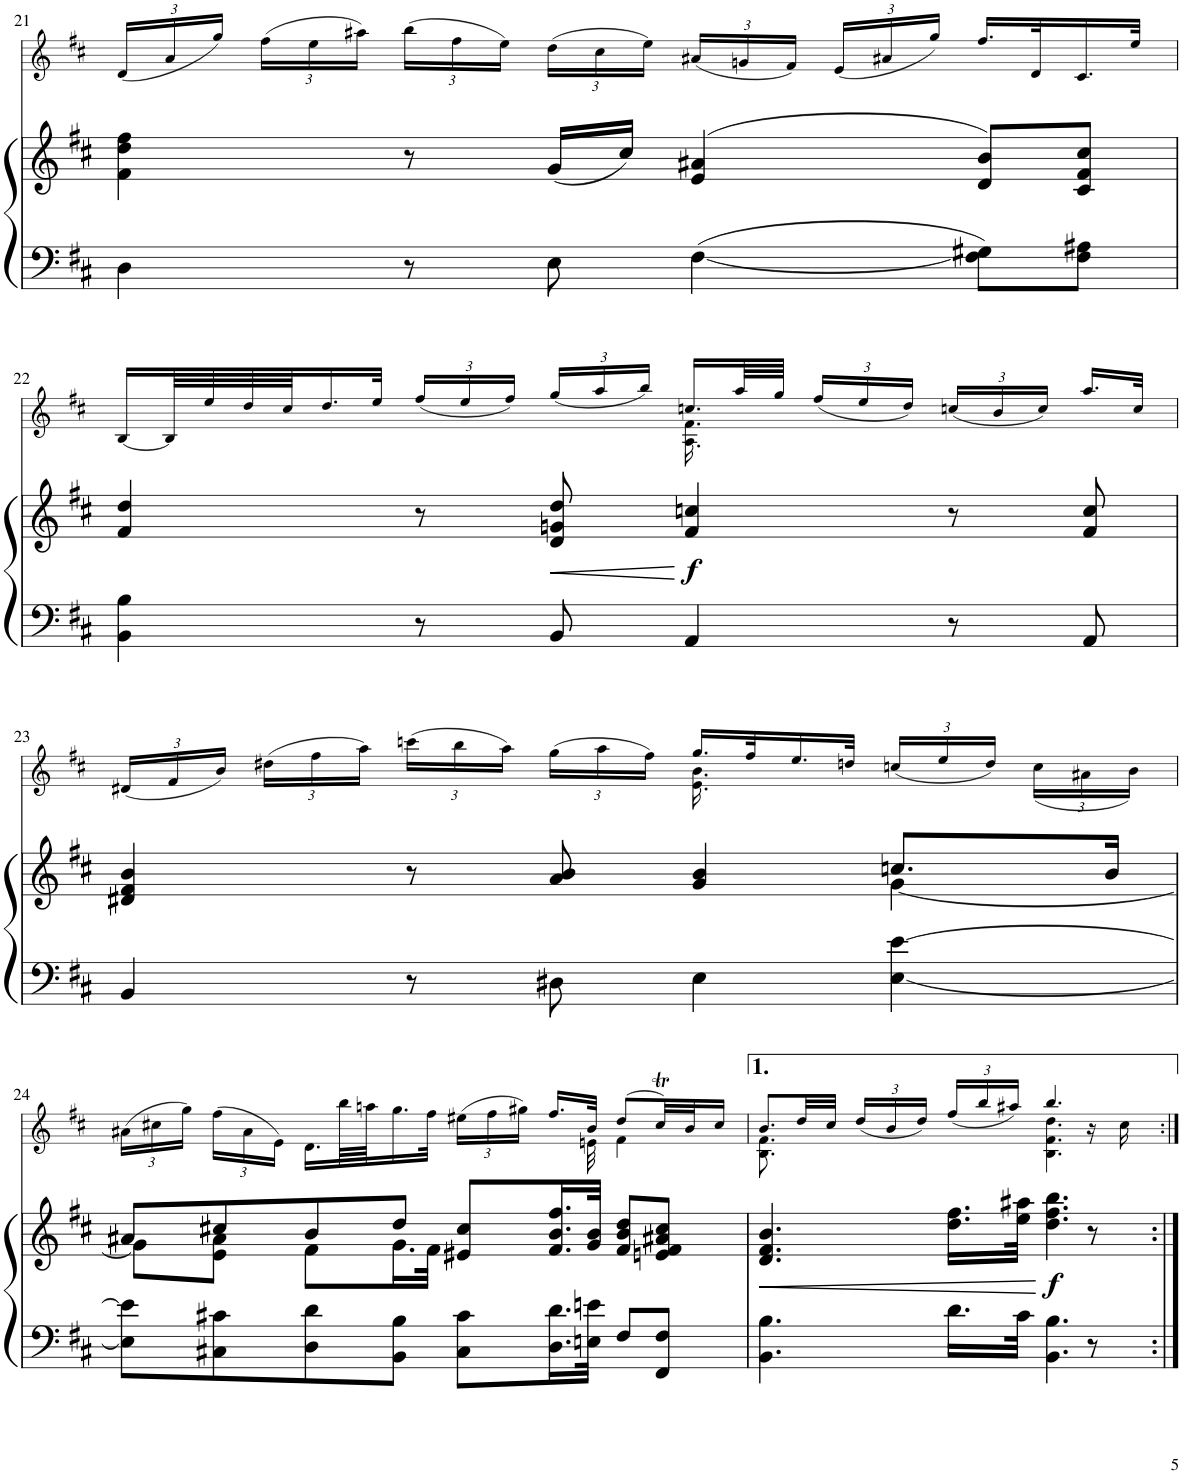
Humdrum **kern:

**kern	**kern	**dynam	**kern
*part2	*part2	*part2	*part1
*staff3	*staff2	*staff2/3	*staff1
*I"Piano	*	*	*I"Violin
*I'Pno	*	*	*I'Vln
!!LO:PB:g=z
*clefF4	*clefG2	*	*clefG2
*k[f#c#]	*k[f#c#]	*	*k[f#c#]
*M4/4	*M4/4	*	*M4/4
*met(c)	*met(c)	*	*met(c)
*	*	*	*Xbrackettup
=21	=21	=21	=21
4D\	4f#\ 4dd\ 4ff#\	.	(24d/LL
.	.	.	24a/
.	.	.	24gg/JJ)
.	.	.	(24ff#\LL
.	.	.	24ee\
.	.	.	24aa#X\JJ)
8r	8r	.	(24bb\LL
.	.	.	24ff#\
.	.	.	24ee\JJ)
8E\	(16g/LL	.	(24dd\LL
.	.	.	24cc#\
.	16cc#/JJ)	.	.
.	.	.	24ee\JJ)
[<4F#\	(>4e/ 4a#X/	.	(24a#X/LL
.	.	.	24gn/
.	.	.	24f#/JJ)
.	.	.	(24e/LL
.	.	.	24a#X/
.	.	.	24gg/JJ)
8F#\] 8G#X\L	8d/ 8b/L)	.	16.ff#/LL
.	.	.	32d/K
8F#\ 8A#X\J	8c#/ 8f#/ 8cc#/J	.	16.c#/
.	.	.	32ee/JJk
!!LO:LB:g=z
=22	=22	=22	=22
*	*	*	*^
4BB\ 4B\	4f#/ 4dd/	.	[<16B/LL	2ryy
.	.	.	64B/LL]	.
.	.	.	64ee/	.
.	.	.	64dd/	.
.	.	.	64cc#/JJ	.
.	.	.	16.dd/	.
.	.	.	32ee/JJk	.
8r	8r	.	(<24ff#/LL	.
.	.	.	24ee/	.
.	.	.	24ff#/JJ)	.
!	!	!LO:HP:b	!	!
8BB/	8d/ 8gn/ 8dd/	<	(<24gg/LL	.
.	.	.	24aa/	.
.	.	.	24bb/JJ)	.
!	!	!LO:DY:n=1:b	!	!
4AA/	4f#/ 4ccn/	[ f	16.ccn/LL	16.A\ 16.f#\
.	.	.	64aa/LL	4ryy
.	.	.	64gg/JJJJ	.
.	.	.	(<24ff#/LL	.
.	.	.	24ee/	.
.	.	.	24dd/JJ)	.
8r	8r	.	(<24ccn/LL	.
.	.	.	24b/	.
.	.	.	24cc/JJ)	.
.	.	.	.	8ryy
8AA/	8f#/ 8cc/	.	16.aa/LL	.
.	.	.	32cc/JJk	32ryy
!!LO:LB:g=z	!!
=23	=23	=23	=23	=23
*	*^	*	*	*
4BB/	4d#X/ 4f#/ 4b/	2.ryy	.	(<24d#X/LL	2ryy
.	.	.	.	24f#/	.
.	.	.	.	24b/JJ)	.
.	.	.	.	(>24dd#X\LL	.
.	.	.	.	24ff#\	.
.	.	.	.	24aa\JJ)	.
8r	8r	.	.	(>24cccn\LL	.
.	.	.	.	24bb\	.
.	.	.	.	24aa\JJ)	.
8D#X\	8a/ 8b/	.	.	(>24gg\LL	.
.	.	.	.	24aa\	.
.	.	.	.	24ff#\JJ)	.
4E\	4g/ 4b/	.	.	16.gg/LL	16.e\ 16.b\
.	.	.	.	32ff#/K	4ryy
.	.	.	.	16.ee/	.
.	.	.	.	32ddn/JJk	.
[4E\ [4e\	8.ccn/L	[4g\	.	(<24ccn/LL	.
.	.	.	.	24ee/	.
.	.	.	.	24dd/JJ)	.
.	.	.	.	.	8ryy
.	.	.	.	(<24cc\LL	.
.	.	.	.	24a#X\	.
.	16b/Jk	.	.	.	.
.	.	.	.	24b\JJ)	.
.	.	.	.	.	32ryy
!!LO:LB:g=z	!!
=24	=24	=24	=24	=24	=24
8E\] 8e\]L	8a#X/L	8g\L]	.	(>24a#X\LL	8..ryy
.	.	.	.	24cc#X\	.
.	.	.	.	24gg\JJ)	.
8C#X\ 8c#X\	8cc#X/	8e\ 8a#\J	.	(>24ff#\LL	.
.	.	.	.	24a#\	.
.	.	.	.	24e\JJ)	.
*	*	*	*	*v	*v
8D\ 8d\	8b/	8f#\L	.	16.d\LL
.	.	.	.	64bb\LL
.	.	.	.	64aan\JJ
8BB\ 8B\J	8dd/J	16.g\L	.	16.gg\
.	.	32f#\JJk	.	32ff#\JJk
8C#\ 8c#\L	8e#X/ 8cc#/L	2ryy	.	(>24ee#X\LL
.	.	.	.	24ff#\
.	.	.	.	24gg#X\JJ)
16.D\ 16.d\L	16.f#/ 16.b/ 16.ff#/L	.	.	16.ff#/LL
*	*	*	*	*^
32En\ 32en\JJk	32g/ 32b/JJk	.	.	32b/JJk	32en\
8F#/L	8f#/ 8b/ 8dd/L	.	.	(8dd/L	4f#\
8FF#/ 8F#/J	8en/ 8f#/ 8a#X/ 8cc#/J	.	.	32cc#t/LL)	.
.	.	.	.	32b/J	.
.	.	.	.	16cc#/JJ	.
*	*v	*v	*	*	*
=25	=25	=25	=25	=25
!	!	!LO:HP:b	!	!
4.BB\ 4.B\	4.d/ 4.f#/ 4.b/	<	8.b/L	8.B\ 8.f#\
.	.	.	32dd/LL	16ryy
.	.	.	32cc#/JJJ	.
*	*	*	*v	*v
.	.	.	(<24dd/LL
.	.	.	24b/
.	.	.	24dd/JJ)
16.d\LL	16.dd\ 16.ff#\LL	.	(<24ff#/LL
.	.	.	24bb/
.	.	.	24aa#X/JJ)
32c#\JJk	32ee\ 32aa#X\JJk	.	.
*	*	*	*^
!	!	!LO:DY:n=1:b	!	!
4.BB\ 4.B\	4.dd\ 4.ff#\ 4.bb\	[ f	4.bb/	4.B\ 4.f#\ 4.dd\
8r	8r	.	16r	8ryy
.	.	.	16cc#\	.
*	*	*	*v	*v
=:|!	=:|!	=:|!	=:|!
*-	*-	*-	*-
